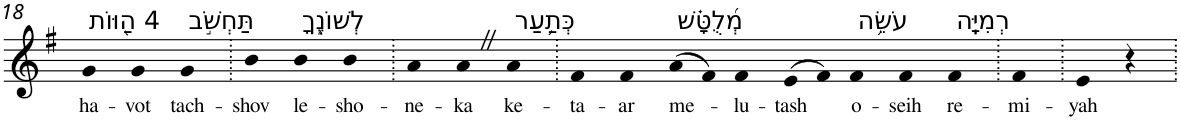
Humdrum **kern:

**kern	**text
*part1	*part1
*staff1	*staff1
*I"Piano	*
*I'Pno	*
!!LO:PB:g=z
*clefG2	*
*k[f#]	*
*G:	*
=18	=18
!LO:TX:a:t=4 הַ֭וּוֹת	!
!	!LO:LY:b
4g	ha-
!	!LO:LY:b
4g	-vot
!LO:TX:a:t=תַּחְשֹׁ֣ב	!
!	!LO:LY:b
4g	tach-
=19.	=19.
!	!LO:LY:b
4b	-shov
!LO:TX:a:t=לְשׁוֹנֶ֑ךָ	!
!	!LO:LY:b
4b	le-
!	!LO:LY:b
4b	-sho-
=20.	=20.
!	!LO:LY:b
4a	-ne-
!	!LO:LY:b
4aZ	-ka
!LO:TX:a:t=כְּתַ֥עַר	!
!	!LO:LY:b
4a	ke-
=21.	=21.
!	!LO:LY:b
4f#	-ta-
!	!LO:LY:b
4f#	-ar
!LO:TX:a:t=מְ֝לֻטָּ֗שׁ	!
!	!LO:LY:b
(>8a	me-
8f#)	.
!	!LO:LY:b
4f#	-lu-
!	!LO:LY:b
(>8e	-tash
8f#)	.
!LO:TX:a:t=עֹשֵׂ֥ה	!
!	!LO:LY:b
4f#	o-
!	!LO:LY:b
4f#	-seih
!LO:TX:a:t=רְמִיָּֽה	!
!	!LO:LY:b
4f#	re-
=22.	=22.
!	!LO:LY:b
4f#	-mi-
=23.	=23.
!	!LO:LY:b
4e	-yah
4r	.
=.	=.
*-	*-
